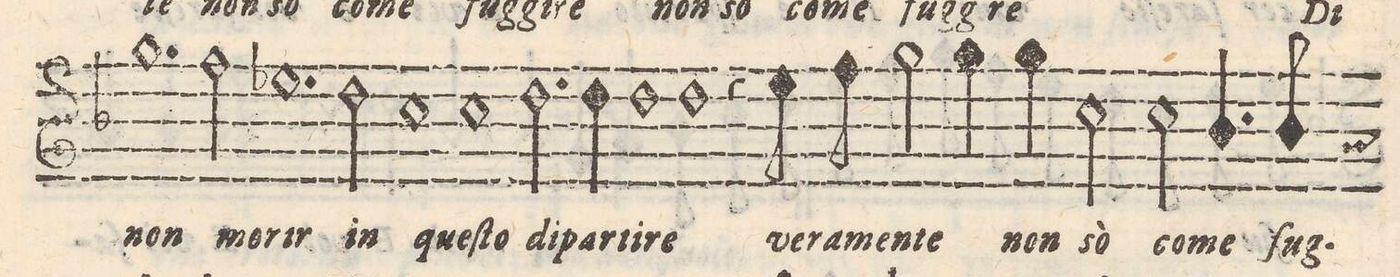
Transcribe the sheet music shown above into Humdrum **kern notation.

**kern	**text
*I"QVINTO	*
*clefG2	*
*k[b-]	*
*met(C)	*
*M2/1	*
1.gg	non
=22-	=22-
2ff\	mo-
1.ee-X	-rir
=23-	=23-
2dd\	in
1cc	queſ-
=24-	=24-
1cc	-to
2.dd\	di
4dd\	par-
=25-	=25-
1dd	-ti-
1dd	-re
=26-	=26-
4r	.
8eeny\	ve-
8ff\	-ra-
2gg\	-men-
4gg\	-te
4gg\	non
2cc\	sò
=27-	=27-
2cc\	co-
4.b-/	-me
8b-/	fug-
*-	*-
